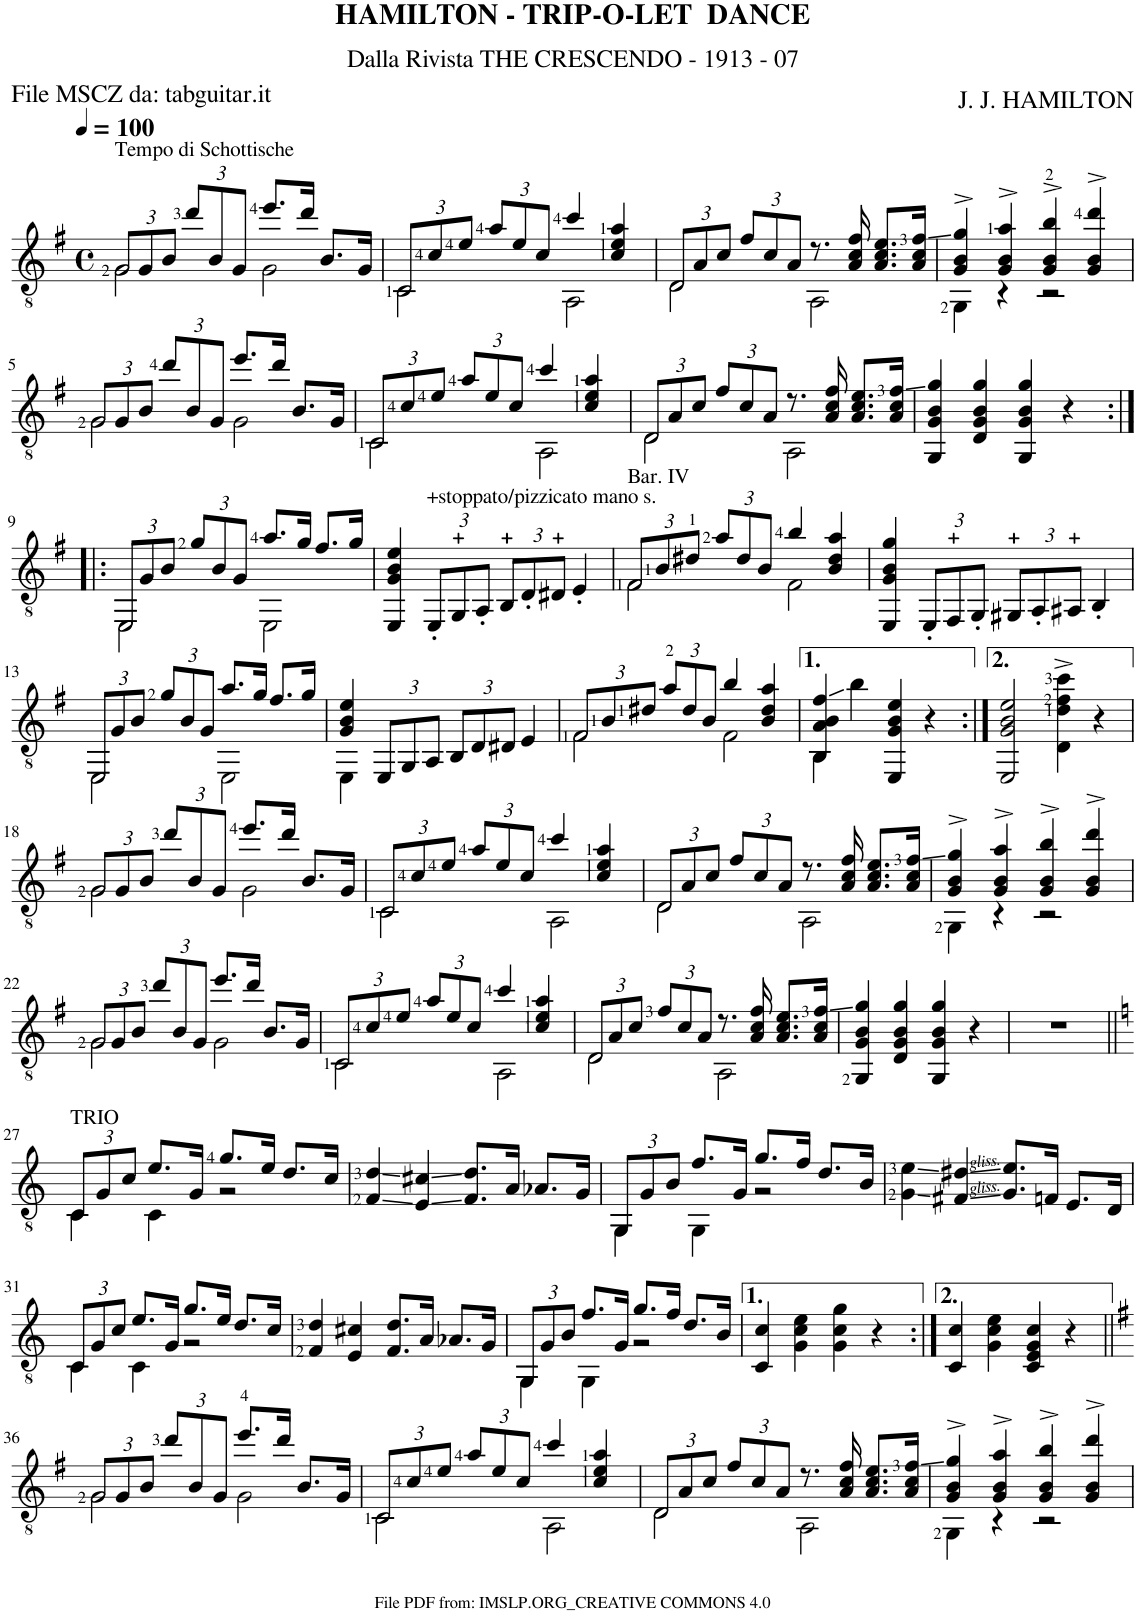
**kern
*part1
*staff1
*I"Guitar
*I'Guit.
*clefGv2
*k[f#]
*M4/4
*met(c)
*MM100
*Xbrackettup
=1
!LO:TX:a:t=Tempo di Schottische
!LO:N:head=open
*^
12G/L	2G\
12G/	.
12B/J	.
12dd/L	.
12B/	.
12G/J	.
8.ee/L	2G\
16dd/Jk	.
8.B/L	.
16G/Jk	.
=2	=2
!LO:N:head=open	!
12C/L	2C\
12c/	.
12e/J	.
12a/L	.
12e/	.
12c/J	.
4cc/	2AA\
4c/ 4e/ 4a/	.
=3	=3
!LO:N:head=open	!
12D/L	2D\
12A/	.
12c/J	.
12f#/L	.
12c/	.
12A/J	.
8.r	2AA\
16A/ 16c/ 16f#/	.
8.A/ 8.c/ 8.e/L	.
16A/ 16c/ 16f#/Jk	.
=4	=4
4G/^ 4B/^ 4g/^	4GG\
4G/^ 4B/^ 4a/^	4r
4G/^ 4B/^ 4b/^	2r
4G/^ 4B/^ 4dd/^	.
!!LO:LB:g=z	!!
=5	=5
!LO:N:head=open	!
12G/L	2G\
12G/	.
12B/J	.
12dd/L	.
12B/	.
12G/J	.
8.ee/L	2G\
16dd/Jk	.
8.B/L	.
16G/Jk	.
=6	=6
!LO:N:head=open	!
12C/L	2C\
12c/	.
12e/J	.
12a/L	.
12e/	.
12c/J	.
4cc/	2AA\
4c/ 4e/ 4a/	.
=7	=7
!LO:N:head=open	!
12D/L	2D\
12A/	.
12c/J	.
12f#/L	.
12c/	.
12A/J	.
8.r	2AA\
16A/ 16c/ 16f#/	.
8.A/ 8.c/ 8.e/L	.
16A/ 16c/ 16f#/Jk	.
*v	*v
=8
4GG/ 4G/ 4B/ 4g/
4D/ 4G/ 4B/ 4g/
4GG/ 4G/ 4B/ 4g/
4r
!!LO:LB:g=z
=9:|!|:
!LO:N:head=open
*^
12EE/L	2EE\
12G/	.
12B/J	.
12g/L	.
12B/	.
12G/J	.
8.a/L	2EE\
16g/Jk	.
8.f#/L	.
16g/Jk	.
*v	*v
=10
4EE/ 4G/ 4B/ 4e/
!LO:TX:a:t=+stoppato/pizzicato mano s.
12EE'/L
12GG/
12AA'/J
12BB/L
12D'/
12D#X/J
4E'/
=11
!LO:TX:a:t=Bar. IV
!LO:N:head=open
*^
12F#/L	2F#\
12B/	.
12d#X/J	.
12a/L	.
12d#/	.
12B/J	.
4b/	2F#\
4B/ 4d#/ 4a/	.
*v	*v
=12
4EE/ 4G/ 4B/ 4g/
12EE'/L
12FF#/
12GG'/J
12GG#X/L
12AA'/
12AA#X/J
4BB'/
!!LO:LB:g=z
=13
!LO:N:head=open
*^
12EE/L	2EE\
12G/	.
12B/J	.
12g/L	.
12B/	.
12G/J	.
8.a/L	2EE\
16g/Jk	.
8.f#/L	.
16g/Jk	.
=14	=14
4G/ 4B/ 4e/	4EE\
12EE/L	2.ryy
12GG/	.
12AA/J	.
12BB/L	.
12D/	.
12D#X/J	.
4E/	.
=15	=15
!LO:N:head=open	!
12F#/L	2F#\
12B/	.
12d#X/J	.
12a/L	.
12d#/	.
12B/J	.
4b/	2F#\
4B/ 4d#/ 4a/	.
=16	=16
4BB/ 4A/ 4B/ 4f#/	4BB\
4b\	2.ryy
4EE/ 4G/ 4B/ 4e/	.
4r	.
*v	*v
=17:|!
2EE/ 2G/ 2B/ 2e/
4D\^ 4d\^ 4f#\^ 4cc\^
4r
!!LO:LB:g=z
=18
!LO:N:head=open
*^
12G/L	2G\
12G/	.
12B/J	.
12dd/L	.
12B/	.
12G/J	.
8.ee/L	2G\
16dd/Jk	.
8.B/L	.
16G/Jk	.
=19	=19
!LO:N:head=open	!
12C/L	2C\
12c/	.
12e/J	.
12a/L	.
12e/	.
12c/J	.
4cc/	2AA\
4c/ 4e/ 4a/	.
=20	=20
!LO:N:head=open	!
12D/L	2D\
12A/	.
12c/J	.
12f#/L	.
12c/	.
12A/J	.
8.r	2AA\
16A/ 16c/ 16f#/	.
8.A/ 8.c/ 8.e/L	.
16A/ 16c/ 16f#/Jk	.
=21	=21
4G/^ 4B/^ 4g/^	4GG\
4G/^ 4B/^ 4a/^	4r
4G/^ 4B/^ 4b/^	2r
4G/^ 4B/^ 4dd/^	.
!!LO:LB:g=z	!!
=22	=22
!LO:N:head=open	!
12G/L	2G\
12G/	.
12B/J	.
12dd/L	.
12B/	.
12G/J	.
8.ee/L	2G\
16dd/Jk	.
8.B/L	.
16G/Jk	.
=23	=23
!LO:N:head=open	!
12C/L	2C\
12c/	.
12e/J	.
12a/L	.
12e/	.
12c/J	.
4cc/	2AA\
4c/ 4e/ 4a/	.
=24	=24
!LO:N:head=open	!
12D/L	2D\
12A/	.
12c/J	.
12f#/L	.
12c/	.
12A/J	.
8.r	2AA\
16A/ 16c/ 16f#/	.
8.A/ 8.c/ 8.e/L	.
16A/ 16c/ 16f#/Jk	.
*v	*v
=25
4GG/ 4G/ 4B/ 4g/
4D/ 4G/ 4B/ 4g/
4GG/ 4G/ 4B/ 4g/
4r
=26
1r
!!LO:LB:g=z
=27||
*k[]
*^
!LO:TX:a:t=TRIO	!
12C/L	4C\
12G/	.
12c/J	.
8.e/L	4C\
16G/Jk	.
8.g/L	2r
16e/Jk	.
8.d/L	.
16c/Jk	.
*v	*v
=28
4F/ 4d/
4E/ 4c#X/
8.F/ 8.d/L
16A/Jk
8.A-X/L
16G/Jk
=29
*^
12GG/L	4GG\
12G/	.
12B/J	.
8.f/L	4GG\
16G/Jk	.
8.g/L	2r
16f/Jk	.
8.d/L	.
16B/Jk	.
*v	*v
=30
4G\ 4e\
4F#X/ 4d#X/
8.G/ 8.e/L
16Fn/Jk
8.E/L
16D/Jk
!!LO:LB:g=z
=31
*^
12C/L	4C\
12G/	.
12c/J	.
8.e/L	4C\
16G/Jk	.
8.g/L	2r
16e/Jk	.
8.d/L	.
16c/Jk	.
*v	*v
=32
4F/ 4d/
4E/ 4c#X/
8.F/ 8.d/L
16A/Jk
8.A-X/L
16G/Jk
=33
*^
12GG/L	4GG\
12G/	.
12B/J	.
8.f/L	4GG\
16G/Jk	.
8.g/L	2r
16f/Jk	.
8.d/L	.
16B/Jk	.
*v	*v
=34
4C/ 4c/
4G\ 4c\ 4e\
4G\ 4c\ 4g\
4r
=35:|!
4C/ 4c/
4G\ 4c\ 4e\
4C/ 4E/ 4G/ 4c/
4r
!!LO:LB:g=z
=36||
*k[f#]
!LO:N:head=open
*^
12G/L	2G\
12G/	.
12B/J	.
12dd/L	.
12B/	.
12G/J	.
8.ee/L	2G\
16dd/Jk	.
8.B/L	.
16G/Jk	.
=37	=37
!LO:N:head=open	!
12C/L	2C\
12c/	.
12e/J	.
12a/L	.
12e/	.
12c/J	.
4cc/	2AA\
4c/ 4e/ 4a/	.
=38	=38
!LO:N:head=open	!
12D/L	2D\
12A/	.
12c/J	.
12f#/L	.
12c/	.
12A/J	.
8.r	2AA\
16A/ 16c/ 16f#/	.
8.A/ 8.c/ 8.e/L	.
16A/ 16c/ 16f#/Jk	.
=39	=39
4G/^ 4B/^ 4g/^	4GG\
4G/^ 4B/^ 4a/^	4r
4G/^ 4B/^ 4b/^	2r
4G/^ 4B/^ 4dd/^	.
*v	*v
=
*-
